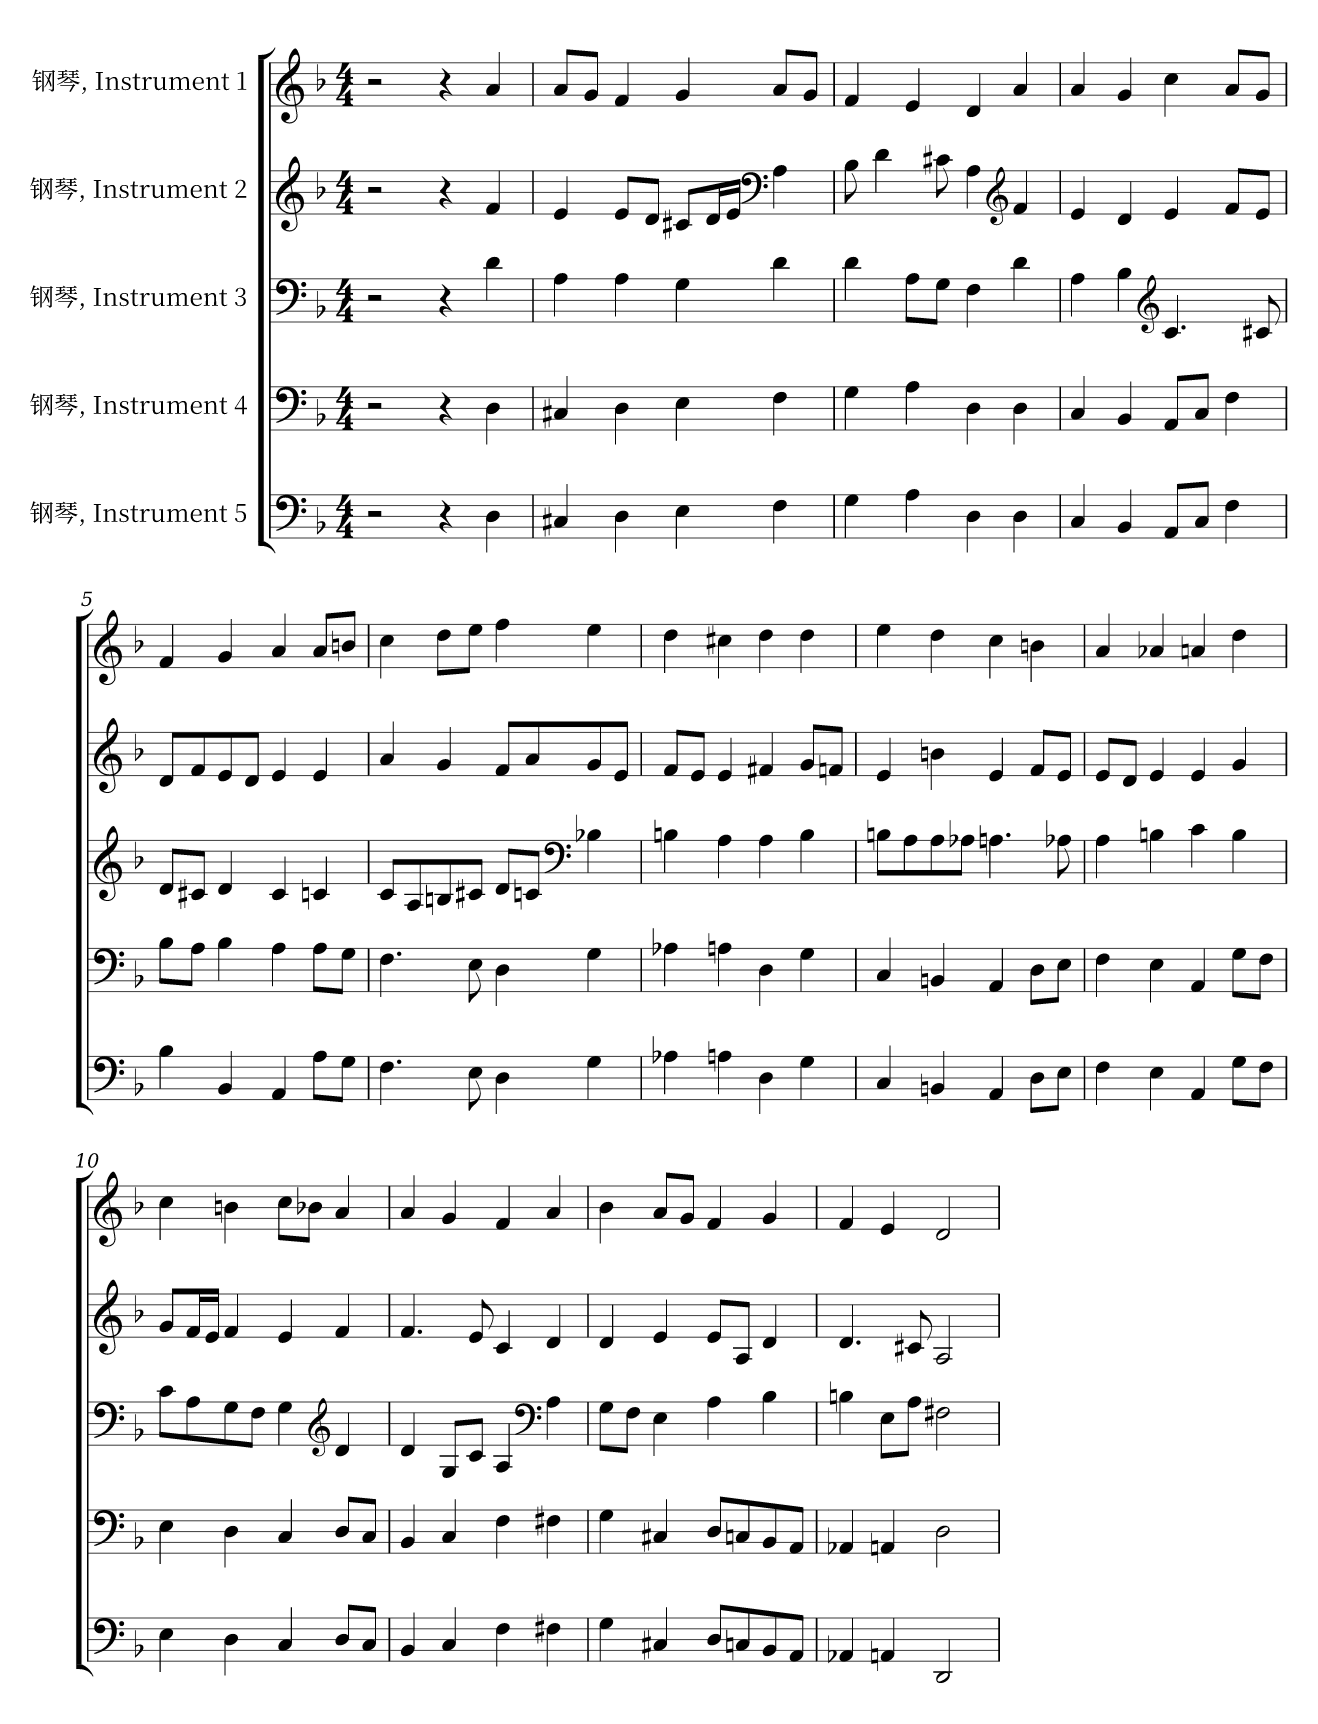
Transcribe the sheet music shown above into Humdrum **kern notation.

**kern	**kern	**kern	**kern	**kern
*part5	*part4	*part3	*part2	*part1
*staff5	*staff4	*staff3	*staff2	*staff1
*I"钢琴, Instrument 5	*I"钢琴, Instrument 4	*I"钢琴, Instrument 3	*I"钢琴, Instrument 2	*I"钢琴, Instrument 1
*clefF4	*clefF4	*clefF4	*clefG2	*clefG2
*k[b-]	*k[b-]	*k[b-]	*k[b-]	*k[b-]
*M4/4	*M4/4	*M4/4	*M4/4	*M4/4
*MM96	*MM96	*MM96	*MM96	*MM96
=1	=1	=1	=1	=1
2r	2r	2r	2r	2r
4r	4r	4r	4r	4r
4D\	4D\	4d\	4f/	4a/
=2	=2	=2	=2	=2
4C#X/	4C#X/	4A\	4e/	8a/L
.	.	.	.	8g/J
4D\	4D\	4A\	8e/L	4f/
.	.	.	8d/J	.
4E\	4E\	4G\	8c#X/L	4g/
.	.	.	16d/L	.
.	.	.	16e/JJ	.
*	*	*	*clefF4	*
4F\	4F\	4d\	4A\	8a/L
.	.	.	.	8g/J
=3	=3	=3	=3	=3
4G\	4G\	4d\	8B-\	4f/
.	.	.	4d\	.
4A\	4A\	8A\L	.	4e/
.	.	8G\J	8c#X\	.
4D\	4D\	4F\	4A\	4d/
*	*	*	*clefG2	*
4D\	4D\	4d\	4f/	4a/
=4	=4	=4	=4	=4
4C/	4C/	4A\	4e/	4a/
4BB-/	4BB-/	4B-\	4d/	4g/
*	*	*clefG2	*	*
8AA/L	8AA/L	4.c/	4e/	4cc\
8C/J	8C/J	.	.	.
4F\	4F\	.	8f/L	8a/L
.	.	8c#X/	8e/J	8g/J
!!LO:LB:g=z
=5	=5	=5	=5	=5
4B-\	8B-\L	8d/L	8d/L	4f/
.	8A\J	8c#X/J	8f/	.
4BB-/	4B-\	4d/	8e/	4g/
.	.	.	8d/J	.
4AA/	4A\	4c#/	4e/	4a/
8A\L	8A\L	4cn/	4e/	8a/L
8G\J	8G\J	.	.	8bn/J
=6	=6	=6	=6	=6
4.F\	4.F\	8c/L	4a/	4cc\
.	.	8A/	.	.
.	.	8Bn/	4g/	8dd\L
8E\	8E\	8c#X/J	.	8ee\J
4D\	4D\	8d/L	8f/L	4ff\
.	.	8cn/J	8a/	.
*	*	*clefF4	*	*
4G\	4G\	4B-X\	8g/	4ee\
.	.	.	8e/J	.
=7	=7	=7	=7	=7
4A-X\	4A-X\	4Bn\	8f/L	4dd\
.	.	.	8e/J	.
4An\	4An\	4A\	4e/	4cc#X\
4D\	4D\	4A\	4f#X/	4dd\
4G\	4G\	4B\	8g/L	4dd\
.	.	.	8fn/J	.
=8	=8	=8	=8	=8
4C/	4C/	8Bn\L	4e/	4ee\
.	.	8A\	.	.
4BBn/	4BBn/	8A\	4bn\	4dd\
.	.	8A-X\J	.	.
4AA/	4AA/	4.An\	4e/	4cc\
8D\L	8D\L	.	8f/L	4bn\
8E\J	8E\J	8A-X\	8e/J	.
!!LO:PB:g=z
=9	=9	=9	=9	=9
4F\	4F\	4A\	8e/L	4a/
.	.	.	8d/J	.
4E\	4E\	4Bn\	4e/	4a-X/
4AA/	4AA/	4c\	4e/	4an/
8G\L	8G\L	4B\	4g/	4dd\
8F\J	8F\J	.	.	.
=10	=10	=10	=10	=10
4E\	4E\	8c\L	8g/L	4cc\
.	.	8A\	16f/L	.
.	.	.	16e/JJ	.
4D\	4D\	8G\	4f/	4bn\
.	.	8F\J	.	.
4C/	4C/	4G\	4e/	8cc\L
.	.	.	.	8b-X\J
*	*	*clefG2	*	*
8D/L	8D/L	4d/	4f/	4a/
8C/J	8C/J	.	.	.
=11	=11	=11	=11	=11
4BB-/	4BB-/	4d/	4.f/	4a/
4C/	4C/	8G/L	.	4g/
.	.	8c/J	8e/	.
4F\	4F\	4A/	4c/	4f/
*	*	*clefF4	*	*
4F#X\	4F#X\	4A\	4d/	4a/
=12	=12	=12	=12	=12
4G\	4G\	8G\L	4d/	4b-\
.	.	8F\J	.	.
4C#X/	4C#X/	4E\	4e/	8a/L
.	.	.	.	8g/J
8D/L	8D/L	4A\	8e/L	4f/
8Cn/	8Cn/	.	8A/J	.
8BB-/	8BB-/	4B-\	4d/	4g/
8AA/J	8AA/J	.	.	.
=13	=13	=13	=13	=13
4AA-X/	4AA-X/	4Bn\	4.d/	4f/
4AAn/	4AAn/	8E\L	.	4e/
.	.	8A\J	8c#X/	.
2DD/	2D\	2F#X\	2A/	2d/
=	=	=	=	=
*-	*-	*-	*-	*-
